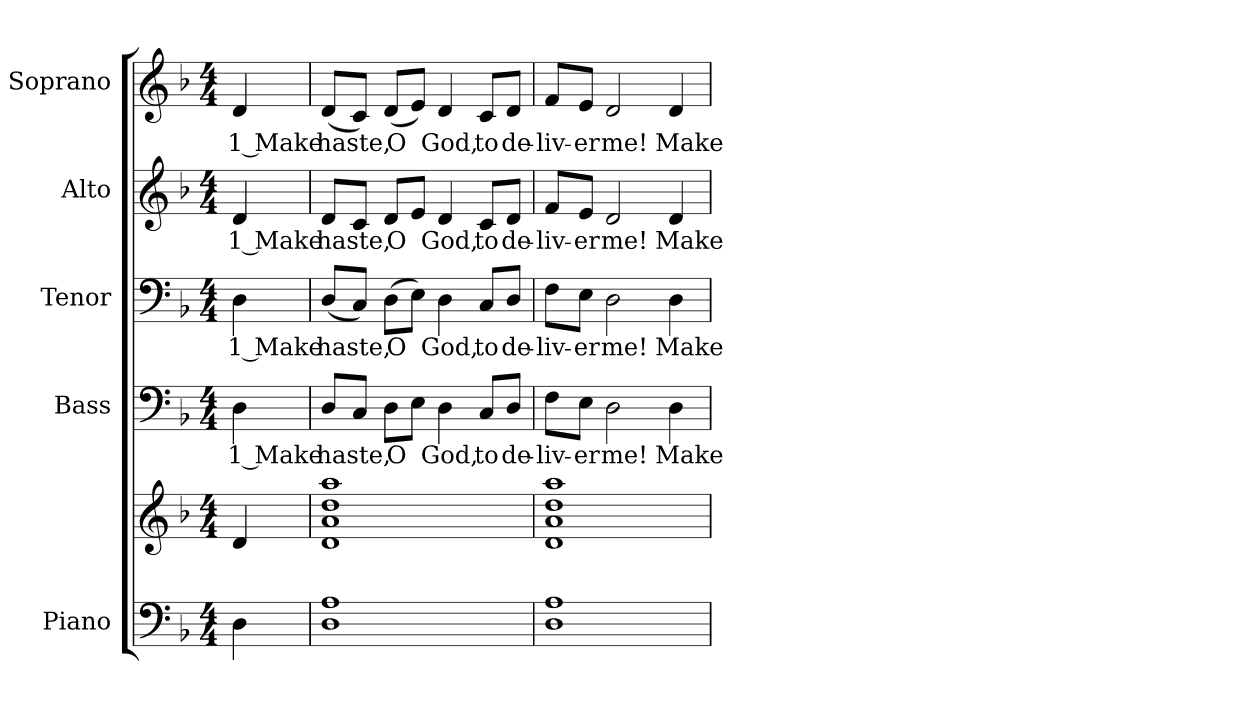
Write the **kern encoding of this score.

**kern	**kern	**kern	**text	**kern	**text	**kern	**text	**kern	**text
*part5	*part5	*part4	*part4	*part3	*part3	*part2	*part2	*part1	*part1
*staff6	*staff5	*staff4	*staff4	*staff3	*staff3	*staff2	*staff2	*staff1	*staff1
*I"Piano	*	*I"Bass	*	*I"Tenor	*	*I"Alto	*	*I"Soprano	*
*I'Pno.	*	*I'B.	*	*I'T.	*	*I'A.	*	*I'S.	*
!!LO:PB:g=z
*clefF4	*clefG2	*clefF4	*	*clefF4	*	*clefG2	*	*clefG2	*
*k[b-]	*k[b-]	*k[b-]	*	*k[b-]	*	*k[b-]	*	*k[b-]	*
*F:	*F:	*F:	*	*F:	*	*F:	*	*F:	*
*M4/4	*M4/4	*M4/4	*	*M4/4	*	*M4/4	*	*M4/4	*
=	=	=	=	=	=	=	=	=	=
!	!	!	!LO:LY:b:color=#000000	!	!	!	!	!	!
!	!	!	!	!	!LO:LY:b:color=#000000	!	!	!	!
!	!	!	!	!	!	!	!LO:LY:b:color=#000000	!	!
!	!	!	!	!	!	!	!	!	!LO:LY:b:color=#000000
4Di\	4di/	4Di\	1 Make	4Di\	1 Make	4di/	1 Make	4di/	1 Make
=1	=1	=1	=1	=1	=1	=1	=1	=1	=1
!	!	!	!LO:LY:b:color=#000000	!	!	!	!	!	!
!	!	!	!	!	!LO:LY:b:color=#000000	!	!	!	!
!	!	!	!	!	!	!	!LO:LY:b:color=#000000	!	!
!	!	!	!	!	!	!	!	!	!LO:LY:b:color=#000000
1Di 1Ai	1di 1ai 1ddi 1aai	8Di/L	haste,	(8Di/L	haste,	8di/L	haste,	(8di/L	haste,
.	.	8Ci/J	.	8Ci/J)	.	8ci/J	.	8ci/J)	.
!	!	!	!LO:LY:b:color=#000000	!	!	!	!	!	!
!	!	!	!	!	!LO:LY:b:color=#000000	!	!	!	!
!	!	!	!	!	!	!	!LO:LY:b:color=#000000	!	!
!	!	!	!	!	!	!	!	!	!LO:LY:b:color=#000000
.	.	8Di\L	O	(8Di\L	O	8di/L	O	(8di/L	O
.	.	8Ei\J	.	8Ei\J)	.	8ei/J	.	8ei/J)	.
!	!	!	!LO:LY:b:color=#000000	!	!	!	!	!	!
!	!	!	!	!	!LO:LY:b:color=#000000	!	!	!	!
!	!	!	!	!	!	!	!LO:LY:b:color=#000000	!	!
!	!	!	!	!	!	!	!	!	!LO:LY:b:color=#000000
.	.	4Di\	God,	4Di\	God,	4di/	God,	4di/	God,
!	!	!	!LO:LY:b:color=#000000	!	!	!	!	!	!
!	!	!	!	!	!LO:LY:b:color=#000000	!	!	!	!
!	!	!	!	!	!	!	!LO:LY:b:color=#000000	!	!
!	!	!	!	!	!	!	!	!	!LO:LY:b:color=#000000
.	.	8Ci/L	to	8Ci/L	to	8ci/L	to	8ci/L	to
!	!	!	!LO:LY:b:color=#000000	!	!	!	!	!	!
!	!	!	!	!	!LO:LY:b:color=#000000	!	!	!	!
!	!	!	!	!	!	!	!LO:LY:b:color=#000000	!	!
!	!	!	!	!	!	!	!	!	!LO:LY:b:color=#000000
.	.	8Di/J	de-	8Di/J	de-	8di/J	de-	8di/J	de-
=2	=2	=2	=2	=2	=2	=2	=2	=2	=2
!	!	!	!LO:LY:b:color=#000000	!	!	!	!	!	!
!	!	!	!	!	!LO:LY:b:color=#000000	!	!	!	!
!	!	!	!	!	!	!	!LO:LY:b:color=#000000	!	!
!	!	!	!	!	!	!	!	!	!LO:LY:b:color=#000000
1Di 1Ai	1di 1ai 1ddi 1aai	8Fi\L	-liv-	8Fi\L	-liv-	8fi/L	-liv-	8fi/L	-liv-
!	!	!	!LO:LY:b:color=#000000	!	!	!	!	!	!
!	!	!	!	!	!LO:LY:b:color=#000000	!	!	!	!
!	!	!	!	!	!	!	!LO:LY:b:color=#000000	!	!
!	!	!	!	!	!	!	!	!	!LO:LY:b:color=#000000
.	.	8Ei\J	-er	8Ei\J	-er	8ei/J	-er	8ei/J	-er
!	!	!	!LO:LY:b:color=#000000	!	!	!	!	!	!
!	!	!	!	!	!LO:LY:b:color=#000000	!	!	!	!
!	!	!	!	!	!	!	!LO:LY:b:color=#000000	!	!
!	!	!	!	!	!	!	!	!	!LO:LY:b:color=#000000
.	.	2Di\	me!	2Di\	me!	2di/	me!	2di/	me!
!	!	!	!LO:LY:b:color=#000000	!	!	!	!	!	!
!	!	!	!	!	!LO:LY:b:color=#000000	!	!	!	!
!	!	!	!	!	!	!	!LO:LY:b:color=#000000	!	!
!	!	!	!	!	!	!	!	!	!LO:LY:b:color=#000000
.	.	4Di\	Make	4Di\	Make	4di/	Make	4di/	Make
=	=	=	=	=	=	=	=	=	=
*-	*-	*-	*-	*-	*-	*-	*-	*-	*-
